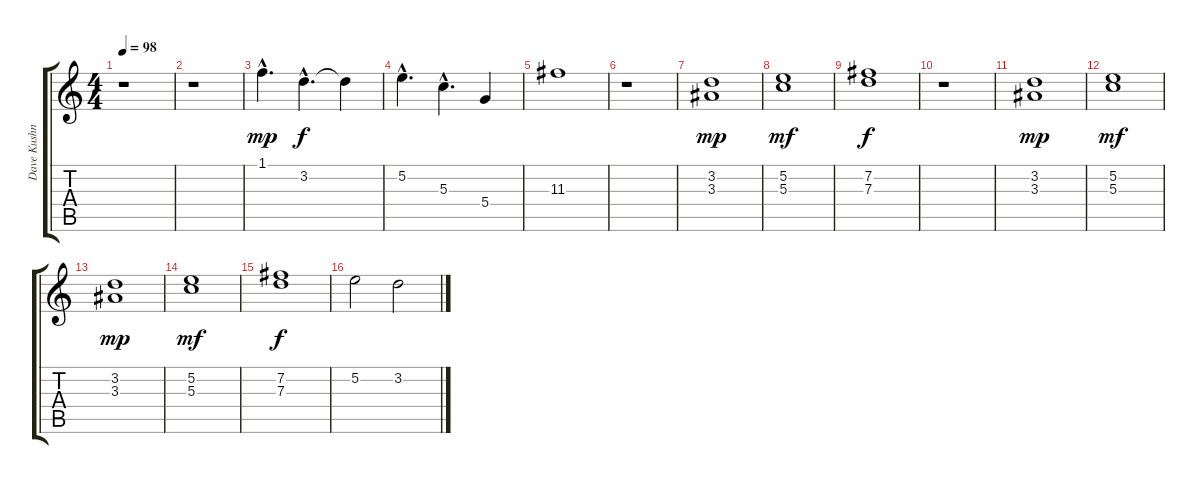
\track ("Dave Kushner" "Dave Kushn") {instrument electricguitarjazz}
\staff {score tabs}
\tuning (E4 B3 G3 D3 A2 E2) {hide}
\ts (4 4)
\tempo 98
\clef g2
\ks c
r.1{dy mp instrument electricguitarjazz} |
r.1 |
1.1{hac}.4{d} 3.2{hac}.4{d dy f} 3.2{t}.4 |
5.2{hac}.4{d} 5.3{hac}.4{d} 5.4.4 |
11.3.1 |
r.1 |
(3.2 3.3).1{dy mp} |
(5.2 5.3).1{dy mf} |
(7.2 7.3).1{dy f} |
r.1 |
(3.2 3.3).1{dy mp} |
(5.2 5.3).1{dy mf} |
(3.2 3.3).1{dy mp} |
(5.2 5.3).1{dy mf} |
(7.2 7.3).1{dy f} |
5.2.2 3.2.2
